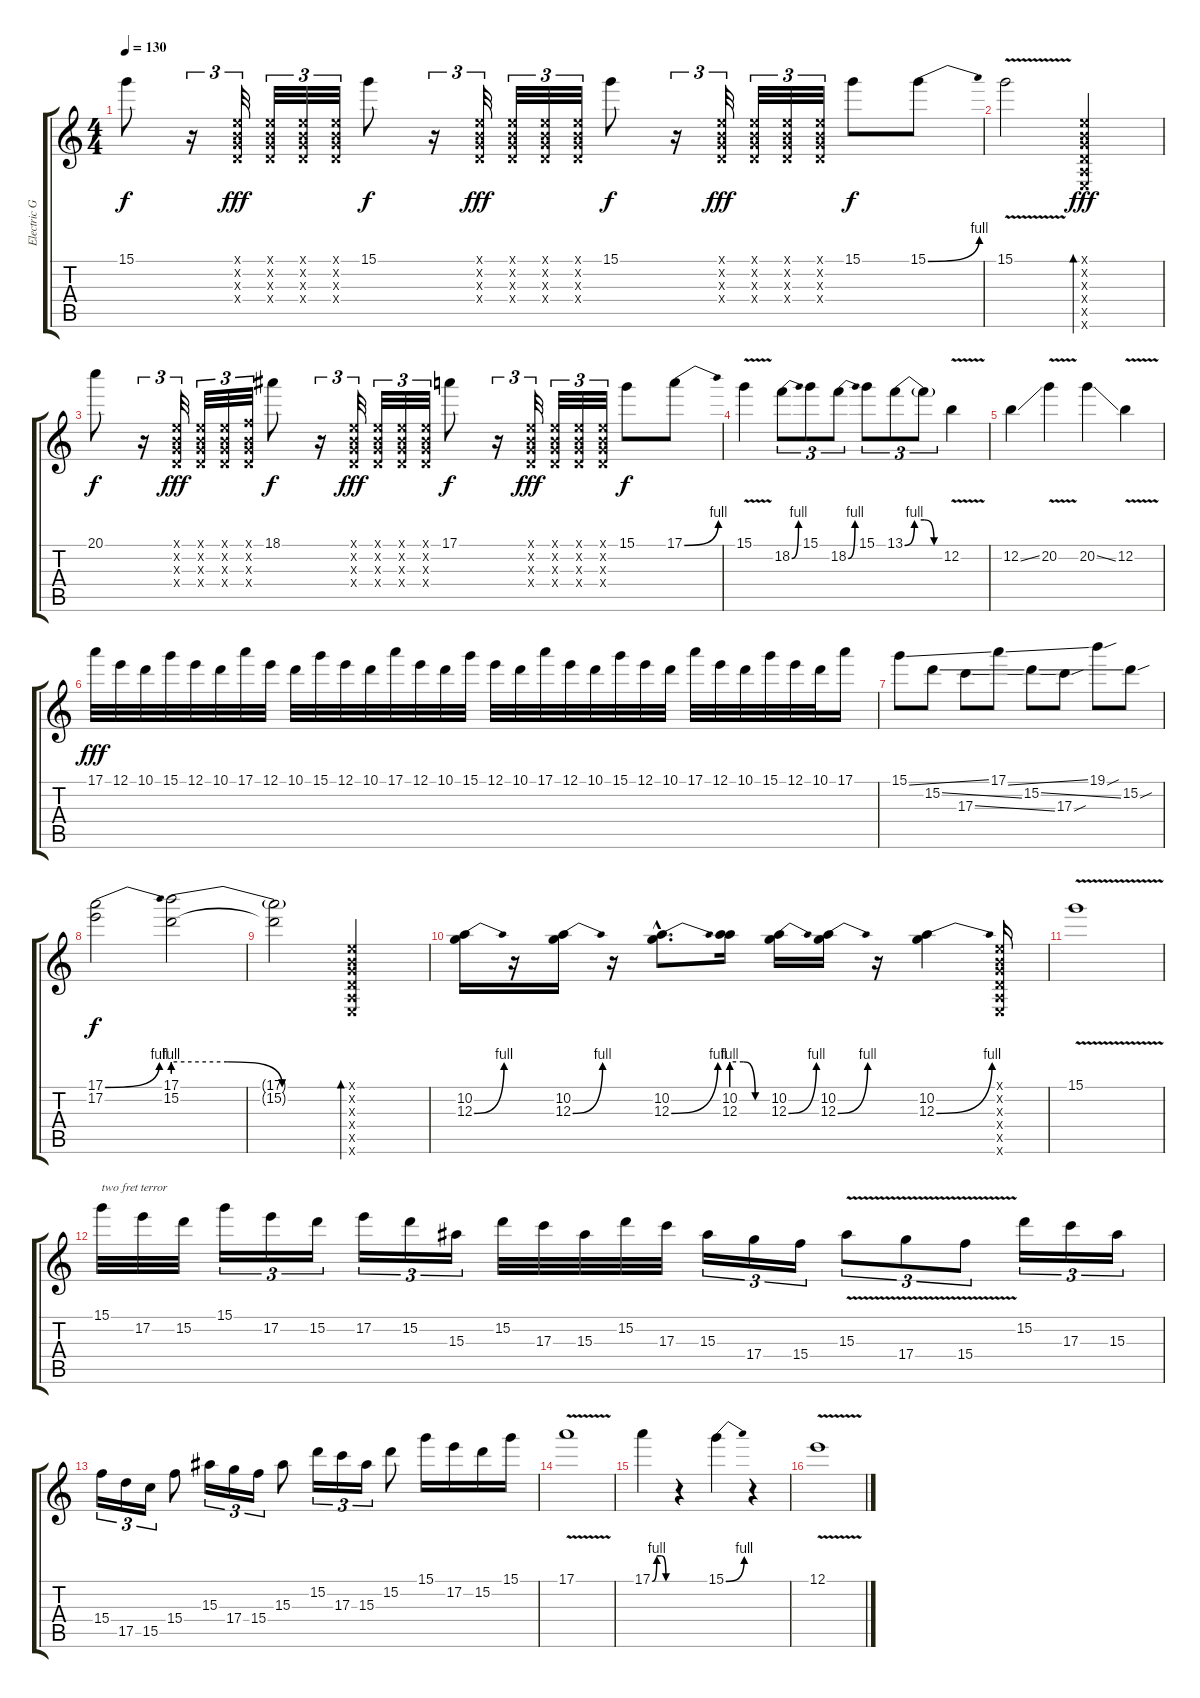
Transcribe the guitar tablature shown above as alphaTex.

\track ("Electric Guitar Two (Delay / Solo)" "Electric G") {instrument electricguitarjazz}
\staff {score tabs}
\tuning (E4 B3 G3 D3 A2 E2) {hide}
\ts (4 4)
\tempo 130
\clef g2
\ks c
15.1.8{dy f} r.16{tu (3 2)} (0.1{x} 0.2{x} 0.3{x} 0.4{x}).32{tu (3 2) dy fff} (0.1{x} 0.2{x} 0.3{x} 0.4{x}).32{tu (3 2)} (0.1{x} 0.2{x} 0.3{x} 0.4{x}).32{tu (3 2)} (0.1{x} 0.2{x} 0.3{x} 0.4{x}).32{tu (3 2)} 15.1.8{dy f} r.16{tu (3 2)} (0.1{x} 0.2{x} 0.3{x} 0.4{x}).32{tu (3 2) dy fff} (0.1{x} 0.2{x} 0.3{x} 0.4{x}).32{tu (3 2)} (0.1{x} 0.2{x} 0.3{x} 0.4{x}).32{tu (3 2)} (0.1{x} 0.2{x} 0.3{x} 0.4{x}).32{tu (3 2)} 15.1.8{dy f} r.16{tu (3 2)} (0.1{x} 0.2{x} 0.3{x} 0.4{x}).32{tu (3 2) dy fff} (0.1{x} 0.2{x} 0.3{x} 0.4{x}).32{tu (3 2)} (0.1{x} 0.2{x} 0.3{x} 0.4{x}).32{tu (3 2)} (0.1{x} 0.2{x} 0.3{x} 0.4{x}).32{tu (3 2)} 15.1.8{dy f} 15.1{be (bend 0 0 60 4)}.8 |
15.1{v}.2 (0.1{x} 0.2{x} 0.3{x} 0.4{x} 0.5{x} 0.6{x}).2{bd 480 dy fff} |
20.1.8{dy f} r.16{tu (3 2)} (0.1{x} 0.2{x} 0.3{x} 0.4{x}).32{tu (3 2) dy fff} (0.1{x} 0.2{x} 0.3{x} 0.4{x}).32{tu (3 2)} (0.1{x} 0.2{x} 0.3{x} 0.4{x}).32{tu (3 2)} (1.1{x} 0.2{x} 0.3{x} 0.4{x}).32{tu (3 2)} 18.1.8{dy f} r.16{tu (3 2)} (0.1{x} 0.2{x} 0.3{x} 0.4{x}).32{tu (3 2) dy fff} (0.1{x} 0.2{x} 0.3{x} 0.4{x}).32{tu (3 2)} (0.1{x} 0.2{x} 0.3{x} 0.4{x}).32{tu (3 2)} (0.1{x} 0.2{x} 0.3{x} 0.4{x}).32{tu (3 2)} 17.1.8{dy f} r.16{tu (3 2)} (0.1{x} 0.2{x} 0.3{x} 0.4{x}).32{tu (3 2) dy fff} (0.1{x} 0.2{x} 0.3{x} 0.4{x}).32{tu (3 2)} (0.1{x} 0.2{x} 0.3{x} 0.4{x}).32{tu (3 2)} (0.1{x} 0.2{x} 0.3{x} 0.4{x}).32{tu (3 2)} 15.1.8{dy f} 17.1{be (bend 0 0 60 4)}.8 |
15.1{v}.4 18.2{be (bend 0 0 60 4)}.8{tu (3 2)} 15.1.8{tu (3 2)} 18.2{be (bend 0 0 60 4)}.8{tu (3 2)} 15.1.8{tu (3 2)} 13.1{be (custom 0 0 15 4 30 4 45 0 60 0)}.8{tu (3 2)} 13.1{t}.8{tu (3 2)} 12.2{v}.4 |
12.2{ss}.4 20.2{v}.4 20.2{ss}.4 12.2{v}.4 |
17.1.32{dy fff} 12.1.32 10.1.32 15.1.32 12.1.32 10.1.32 17.1.32 12.1.32 10.1.32 15.1.32 12.1.32 10.1.32 17.1.32 12.1.32 10.1.32 15.1.32 12.1.32 10.1.32 17.1.32 12.1.32 10.1.32 15.1.32 12.1.32 10.1.32 17.1.32 12.1.32 10.1.32 15.1.32 12.1.32 10.1.32 17.1.16 |
15.1{ss}.8 15.2{ss}.8 17.3{ss}.8 17.1{ss}.8 15.2{ss}.8 17.3{sou}.8 19.1{sou}.8 15.2{sou}.8 |
(17.1{be (bend 0 0 60 4)} 17.2).2{dy f} (17.1{be (custom 0 4 20 4 40 0 60 0)} 15.2).2 |
(17.1{t} 15.2{t}).2 (0.1{x} 0.2{x} 0.3{x} 0.4{x} 0.5{x} 0.6{x}).2{bd 480} |
(10.2 12.3{be (bend 0 0 60 4)}).16 r.16 (10.2 12.3{be (bend 0 0 60 4)}).16 r.16 (10.2{hac} 12.3{be (bend 0 0 60 4) hac}).8{d} (10.2 12.3{be (custom 0 4 20 4 40 0 60 0)}).16 (10.2 12.3{be (bend 0 0 60 4)}).16 (10.2 12.3{be (bend 0 0 60 4)}).16 r.16 (10.2 12.3{be (bend 0 0 60 4)}).4 (0.1{x} 0.2{x} 0.3{x} 0.4{x} 0.5{x} 0.6{x}).16 |
15.1{v}.1 |
15.1.32{txt "two fret terror"} 17.2.32 15.2.32 15.1.16{tu (3 2)} 17.2.16{tu (3 2)} 15.2.16{tu (3 2)} 17.2.16{tu (3 2)} 15.2.16{tu (3 2)} 15.3.16{tu (3 2)} 15.2.32 17.3.32 15.3.32 15.2.32 17.3.32 15.3.16{tu (3 2)} 17.4.16{tu (3 2)} 15.4.16{tu (3 2)} 15.3{v}.8{tu (3 2)} 17.4{v}.8{tu (3 2)} 15.4{v}.8{tu (3 2)} 15.2.16{tu (3 2)} 17.3.16{tu (3 2)} 15.3.16{tu (3 2)} |
15.4.16{tu (3 2)} 17.5.16{tu (3 2)} 15.5.16{tu (3 2)} 15.4.8 15.3.16{tu (3 2)} 17.4.16{tu (3 2)} 15.4.16{tu (3 2)} 15.3.8 15.2.16{tu (3 2)} 17.3.16{tu (3 2)} 15.3.16{tu (3 2)} 15.2.8 15.1.16 17.2.16 15.2.16 15.1.16 |
17.1{v}.1 |
17.1{be (custom 0 0 15 4 30 4 45 0 60 0)}.4 r.4 15.1{be (bend 0 0 60 4)}.4 r.4 |
12.1{v}.1
